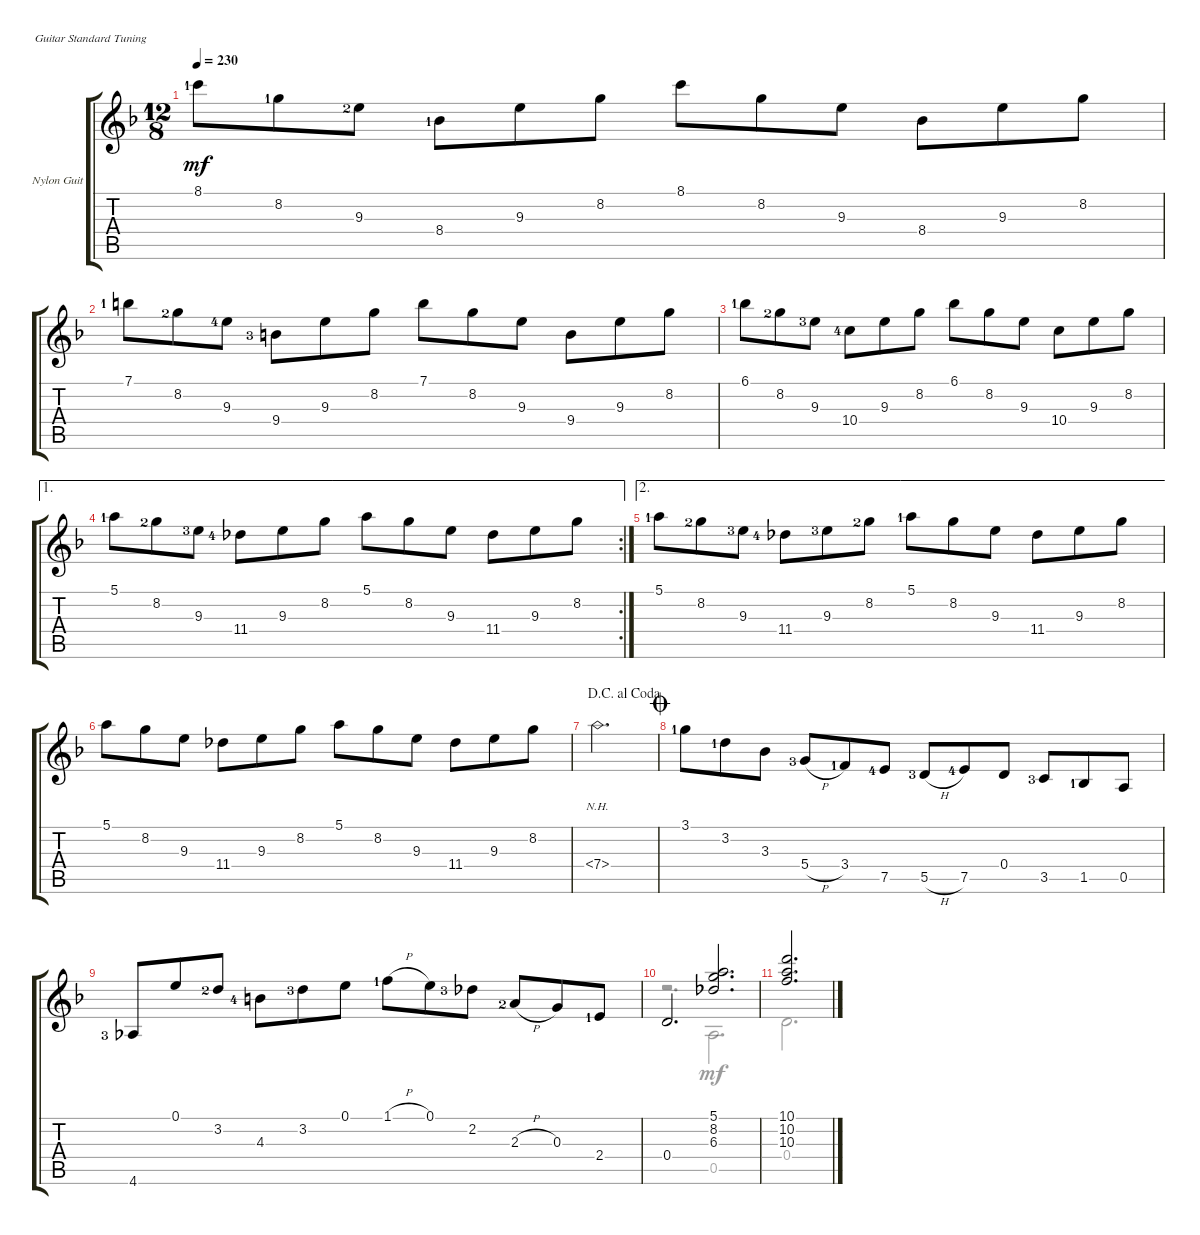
\defaultSystemsLayout 4
\bracketExtendMode groupsimilarinstruments
\firstSystemTrackNameOrientation horizontal
\otherSystemsTrackNameOrientation horizontal
\track ("Nylon Guitar" "Nylon Guit") {instrument acousticguitarsteel}
\staff {score tabs}
\tuning (E4 B3 G3 D3 A2 E2)
\voice
\ts (12 8)
\tempo 230
\clef g2
\ks dminor
8.1{lf 2}.8{dy mf} 8.2{lf 2}.8 9.3{lf 3}.8 8.4{lf 2}.8 9.3.8 8.2.8 8.1.8 8.2.8 9.3.8 8.4.8 9.3.8 8.2.8 |
7.1{lf 2}.8 8.2{lf 3}.8 9.3{lf 5}.8 9.4{lf 4}.8 9.3.8 8.2.8 7.1.8 8.2.8 9.3.8 9.4.8 9.3.8 8.2.8 |
6.1{lf 2}.8 8.2{lf 3}.8 9.3{lf 4}.8 10.4{lf 5}.8 9.3.8 8.2.8 6.1.8 8.2.8 9.3.8 10.4.8 9.3.8 8.2.8 |
\ae 1
\rc 2
5.1{lf 2}.8 8.2{lf 3}.8 9.3{lf 4}.8 11.4{lf 5}.8 9.3.8 8.2.8 5.1.8 8.2.8 9.3.8 11.4.8 9.3.8 8.2.8 |
\ae 2
5.1{lf 2}.8 8.2{lf 3}.8 9.3{lf 4}.8 11.4{lf 5}.8 9.3{lf 4}.8 8.2{lf 3}.8 5.1{lf 2}.8 8.2.8 9.3.8 11.4.8 9.3.8 8.2.8 |
5.1.8 8.2.8 9.3.8 11.4.8 9.3.8 8.2.8 5.1.8 8.2.8 9.3.8 11.4.8 9.3.8 8.2.8 |
\jump dacapoalcoda
7.4{nh}.2{d} |
\jump coda
3.1{lf 2}.8 3.2{lf 2}.8 3.3.8 5.4{h lf 4}.8 3.4{lf 2}.8 7.5{lf 5}.8 5.5{h lf 4}.8 7.5{lf 5}.8 0.4.8 3.5{lf 4}.8 1.5{lf 2}.8 0.5.8 |
4.6{lf 4}.8 0.1.8 3.2{lf 3}.8 4.3{lf 5}.8 3.2{lf 4}.8 0.1.8 1.1{h lf 2}.8 0.1.8 2.2{lf 4}.8 2.3{h lf 3}.8 0.3.8 2.4{lf 2}.8 |
0.4.2{d} (5.1 8.2 6.3).2{d} |
(10.3 10.2 10.1).2{d}
\voice
\clef g2
\ottava regular
\simile none
\ks dminor
|
|
|
|
|
|
|
|
|
r.2{d} 0.5.2{d} |
0.4.2{d}
